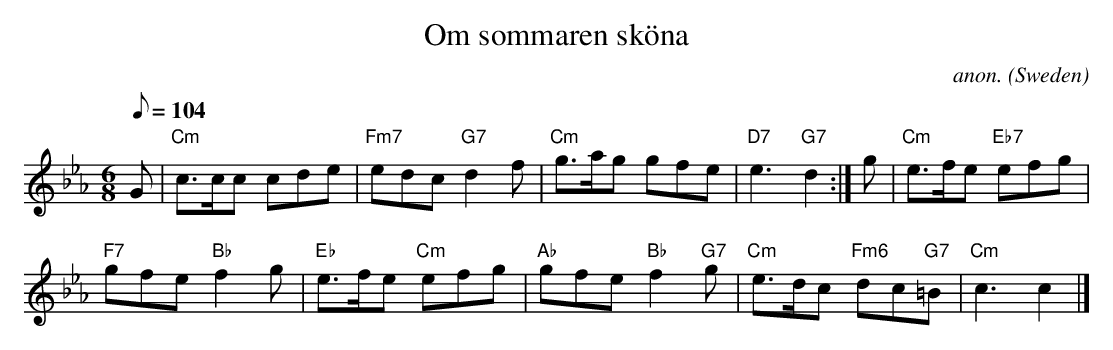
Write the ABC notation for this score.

X:1
T:Om sommaren sk\"ona
C:anon.
O:Sweden
M:6/8
L:1/8
Q:104
K:Cm
G|"Cm"c>cc cde|"Fm7"edc "G7"d2f|"Cm"g>ag gfe|"D7"e3"G7"d2:|g|"Cm"e>fe "Eb7"efg|
"F7"gfe"Bb"f2g|"Eb"e>fe "Cm"efg|"Ab"gfe"Bb"f2"G7"g|"Cm"e>dc "Fm6"dc"G7"=B|"Cm"c3c2|]
